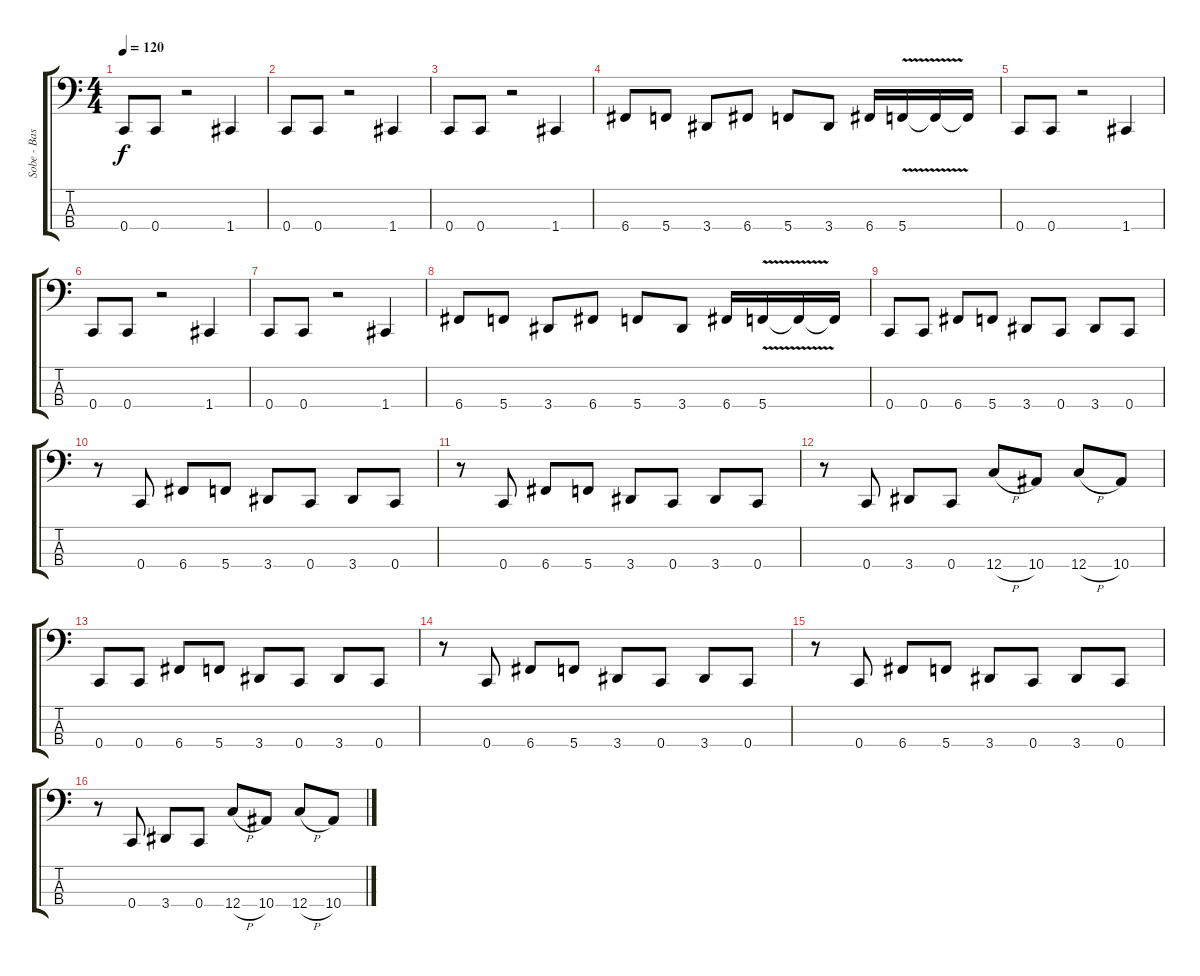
\track ("Sobe - Bass Guitar" "Sobe - Bas") {instrument electricbassfinger}
\staff {score tabs}
\tuning (F2 C2 G1 C1) {hide}
\ts (4 4)
\tempo 120
\clef f4
\ks c
0.4.8{dy f} 0.4.8 r.2 1.4.4 |
0.4.8 0.4.8 r.2 1.4.4 |
0.4.8 0.4.8 r.2 1.4.4 |
6.4.8 5.4.8 3.4.8 6.4.8 5.4.8 3.4.8 6.4.16 5.4{v}.16 5.4{t}.16 5.4{t}.16 |
0.4.8 0.4.8 r.2 1.4.4 |
0.4.8 0.4.8 r.2 1.4.4 |
0.4.8 0.4.8 r.2 1.4.4 |
6.4.8 5.4.8 3.4.8 6.4.8 5.4.8 3.4.8 6.4.16 5.4{v}.16 5.4{t}.16 5.4{t}.16 |
0.4.8 0.4.8 6.4.8 5.4.8 3.4.8 0.4.8 3.4.8 0.4.8 |
r.8 0.4.8 6.4.8 5.4.8 3.4.8 0.4.8 3.4.8 0.4.8 |
r.8 0.4.8 6.4.8 5.4.8 3.4.8 0.4.8 3.4.8 0.4.8 |
r.8 0.4.8 3.4.8 0.4.8 12.4{h}.8 10.4.8 12.4{h}.8 10.4.8 |
0.4.8 0.4.8 6.4.8 5.4.8 3.4.8 0.4.8 3.4.8 0.4.8 |
r.8 0.4.8 6.4.8 5.4.8 3.4.8 0.4.8 3.4.8 0.4.8 |
r.8 0.4.8 6.4.8 5.4.8 3.4.8 0.4.8 3.4.8 0.4.8 |
r.8 0.4.8 3.4.8 0.4.8 12.4{h}.8 10.4.8 12.4{h}.8 10.4.8
